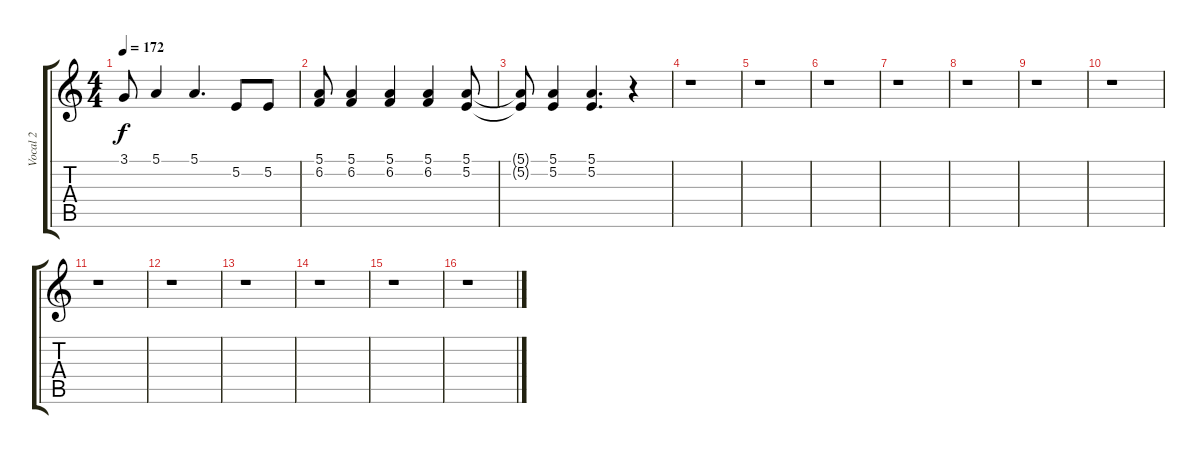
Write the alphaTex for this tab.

\track ("Vocal 2" "Vocal 2") {instrument lead2sawtooth}
\staff {score tabs}
\tuning (E4 B3 G3 D3 A2 E2) {hide}
\ts (4 4)
\tempo 172
\clef g2
\ks c
3.1{t}.8{dy f} 5.1.4 5.1.4{d} 5.2.8 5.2.8 |
(5.1 6.2).8 (5.1 6.2).4 (5.1 6.2).4 (5.1 6.2).4 (5.1 5.2).8 |
(5.1{t} 5.2{t}).8 (5.1 5.2).4{balance 16} (5.1 5.2).4{d balance 0} r.4 |
r.1 |
r.1 |
r.1 |
r.1 |
r.1 |
r.1 |
r.1 |
r.1 |
r.1 |
r.1 |
r.1 |
r.1 |
r.1
